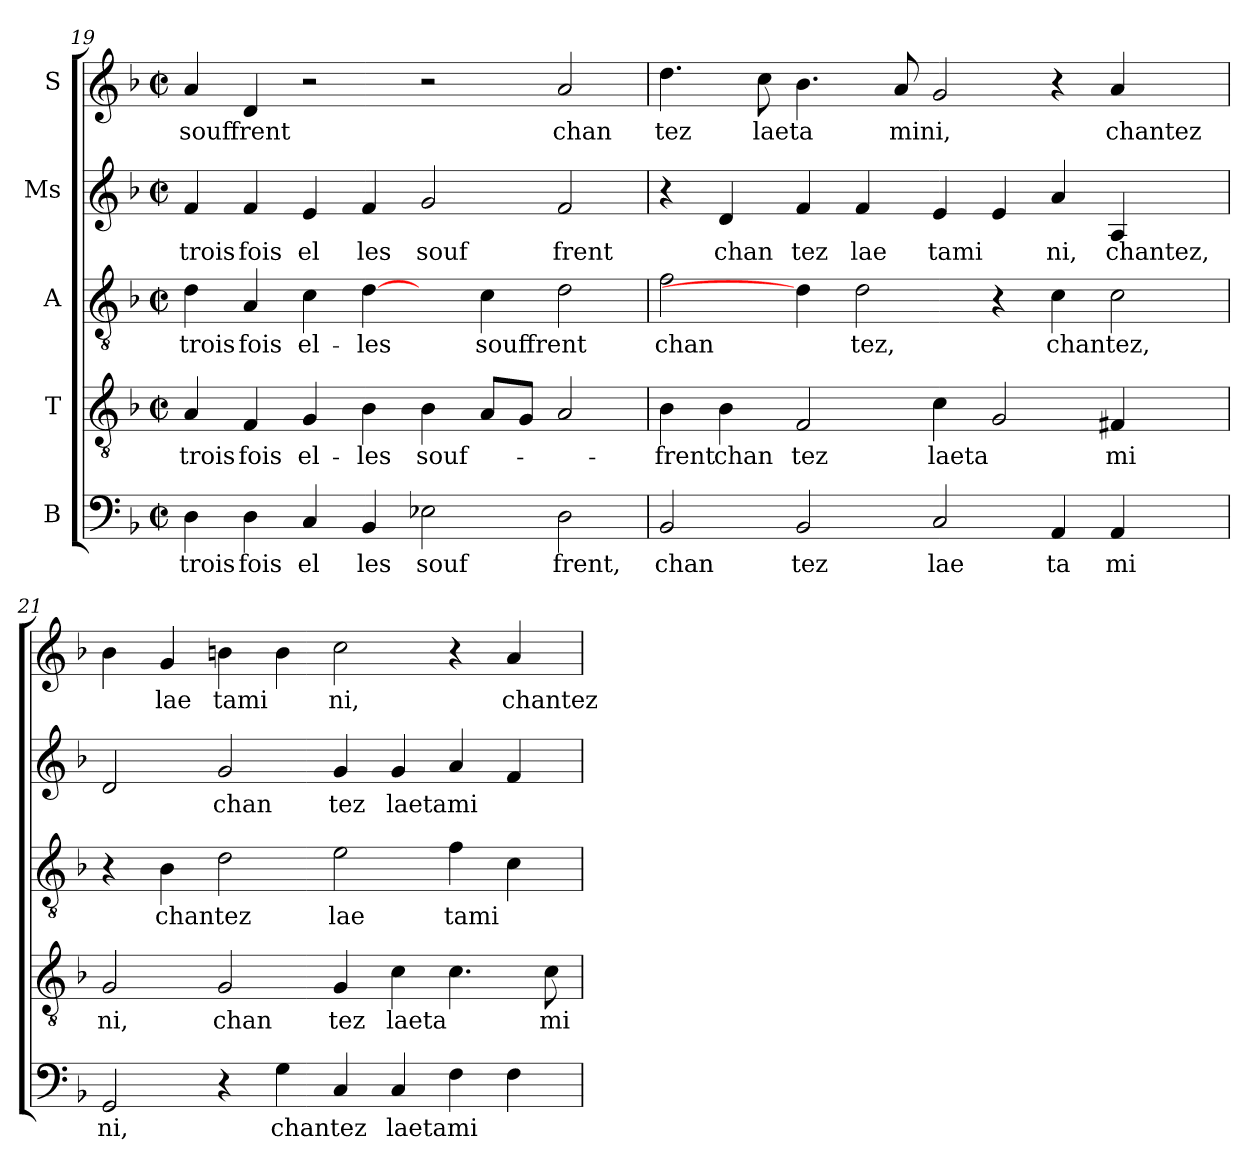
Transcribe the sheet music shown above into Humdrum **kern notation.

**kern	**text	**kern	**text	**kern	**text	**kern	**text	**kern	**text
*part5	*part5	*part4	*part4	*part3	*part3	*part2	*part2	*part1	*part1
*staff5	*staff5	*staff4	*staff4	*staff3	*staff3	*staff2	*staff2	*staff1	*staff1
*I"B	*	*I"T	*	*I"A	*	*I"Ms	*	*I"S	*
*clefF4	*	*clefGv2	*	*clefGv2	*	*clefG2	*	*clefG2	*
*k[b-]	*	*k[b-]	*	*k[b-]	*	*k[b-]	*	*k[b-]	*
*F:	*	*F:	*	*F:	*	*F:	*	*F:	*
*M2/2	*	*M2/2	*	*M2/2	*	*M2/2	*	*M2/2	*
*met(c|)	*	*met(c|)	*	*met(c|)	*	*met(c|)	*	*met(c|)	*
=19	=19	=19	=19	=19	=19	=19	=19	=19	=19
!	!LO:LY:b:cj	!	!LO:LY:b:cj	!	!LO:LY:b:cj	!	!LO:LY:b:cj	!	!LO:LY:b
4D\	trois	4A/	trois	4d\	trois	4f/	trois	4a/	souffrent
!	!LO:LY:b:cj	!	!LO:LY:b:cj	!	!LO:LY:b:cj	!	!LO:LY:b:cj	!	!
4D\	fois	4F/	fois	4A/	fois	4f/	fois	4d/	.
!	!LO:LY:b:cj	!	!LO:LY:b:cj	!	!LO:LY:b:cj	!	!LO:LY:b:cj	!	!
4C/	el	4G/	el-	4c\	el-	4e/	el	2r	.
!	!LO:LY:b:cj	!	!LO:LY:b:cj	!	!LO:LY:b:cj	!	!LO:LY:b:cj	!	!
4BB-/	les	4B-\	-les	[4d\	-les	4f/	les	.	.
!	!LO:LY:b:cj	!	!LO:LY:b	!	!	!	!LO:LY:b:cj	!	!
2E-\	souf	4B-\	souf-	4ryy	.	2g/	souf	2r	.
!	!	!	!	!	!LO:LY:b	!	!	!	!
.	.	8A/L	.	4c\	souffrent	.	.	.	.
.	.	8G/J	.	.	.	.	.	.	.
!	!LO:LY:b:cj	!	!	!	!	!	!LO:LY:b:cj	!	!LO:LY:b:cj
2D\	frent,	2A/	.	2d\	.	2f/	frent	2a/	chan
!!LO:LB:g=z
=20	=20	=20	=20	=20	=20	=20	=20	=20	=20
!	!LO:LY:b:cj	!	!LO:LY:b:cj	!	!LO:LY:b:cj	!	!	!	!LO:LY:b:cj
2BB-/	chan	4B-\	-frent	2f\	chan	4r	.	4.dd\	tez
!	!	!	!LO:LY:b:cj	!	!	!	!LO:LY:b:cj	!	!
.	.	4B-\	chan	.	.	4d/	chan	.	.
!	!	!	!	!	!	!	!	!	!LO:LY:b:cj
.	.	.	.	.	.	.	.	8cc\	laeta
!	!LO:LY:b:cj	!	!LO:LY:b:cj	!	!	!	!LO:LY:b:cj	!	!
2BB-/	tez	2F/	tez	4d\]	.	4f/	tez	4.b-\	.
!	!	!	!	!	!LO:LY:b:cj	!	!LO:LY:b:cj	!	!
.	.	.	.	2d\	tez,	4f/	lae	.	.
!	!	!	!	!	!	!	!	!	!LO:LY:b:cj
.	.	.	.	.	.	.	.	8a/	mini,
!	!LO:LY:b:cj	!	!LO:LY:b:cj	!	!	!	!LO:LY:b	!	!
2C/	lae	4c\	laeta	.	.	4e/	tami	2g/	.
.	.	2G/	.	4r	.	4e/	.	.	.
!	!LO:LY:b:cj	!	!	!	!LO:LY:b:cj	!	!LO:LY:b:cj	!	!
4AA/	ta	.	.	4c\	chantez,	4a/	ni,	4r	.
!	!LO:LY:b:cj	!	!LO:LY:b:cj	!	!	!	!LO:LY:b:cj	!	!LO:LY:b:cj
4AA/	mi	4F#/	mi	2c\	.	4A/	chantez,	4a/	chantez
4ryy	.	4ryy	.	.	.	4ryy	.	4ryy	.
=21	=21	=21	=21	=21	=21	=21	=21	=21	=21
!	!LO:LY:b:cj	!	!LO:LY:b:cj	!	!	!	!	!	!
2GG/	ni,	2G/	ni,	4r	.	2d/	.	4b-\	.
!	!	!	!	!	!LO:LY:b:cj	!	!	!	!LO:LY:b:cj
.	.	.	.	4B-\	chantez	.	.	4g/	lae
!	!	!	!LO:LY:b:cj	!	!	!	!LO:LY:b:cj	!	!LO:LY:b
4r	.	2G/	chan	2d\	.	2g/	chan	4bn\	tami
!	!LO:LY:b:cj	!	!	!	!	!	!	!	!
4G\	chantez	.	.	.	.	.	.	4b\	.
!	!	!	!LO:LY:b:cj	!	!LO:LY:b:cj	!	!LO:LY:b:cj	!	!LO:LY:b:cj
4C/	.	4G/	tez	2e\	lae	4g/	tez	2cc\	ni,
!	!LO:LY:b	!	!LO:LY:b:cj	!	!	!	!LO:LY:b	!	!
4C/	laetami	4c\	laeta	.	.	4g/	laetami	.	.
!	!	!	!	!	!LO:LY:b	!	!	!	!
4F\	.	4.c\	.	4f\	tami	4a/	.	4r	.
!	!	!	!	!	!	!	!	!	!LO:LY:b:cj
4F\	.	.	.	4c\	.	4f/	.	4a/	chantez
!	!	!	!LO:LY:b:cj	!	!	!	!	!	!
.	.	8c\	mi	.	.	.	.	.	.
=	=	=	=	=	=	=	=	=	=
*-	*-	*-	*-	*-	*-	*-	*-	*-	*-
